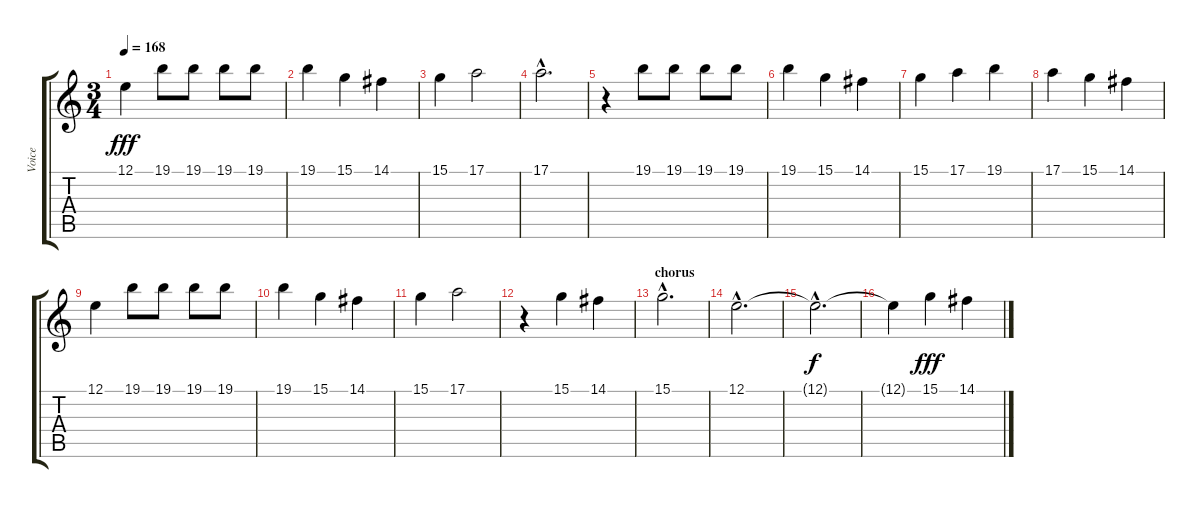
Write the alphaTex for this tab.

\track ("Voice" "Voice") {instrument choiraahs}
\staff {score tabs}
\tuning (E4 B3 G3 D3 A2 E2) {hide}
\ts (3 4)
\tempo 168
\clef g2
\ks c
12.1.4{dy fff} 19.1.8 19.1.8 19.1.8 19.1.8 |
19.1.4 15.1.4 14.1.4 |
15.1.4 17.1.2 |
17.1{hac}.2{d} |
r.4 19.1.8 19.1.8 19.1.8 19.1.8 |
19.1.4 15.1.4 14.1.4 |
15.1.4 17.1.4 19.1.4 |
17.1.4 15.1.4 14.1.4 |
12.1.4 19.1.8 19.1.8 19.1.8 19.1.8 |
19.1.4 15.1.4 14.1.4 |
15.1.4 17.1.2 |
r.4 15.1.4 14.1.4 |
\section ("" "chorus")
15.1{hac}.2{d} |
12.1{hac}.2{d} |
12.1{hac t}.2{d dy f} |
12.1{t}.4 15.1.4{dy fff} 14.1.4
